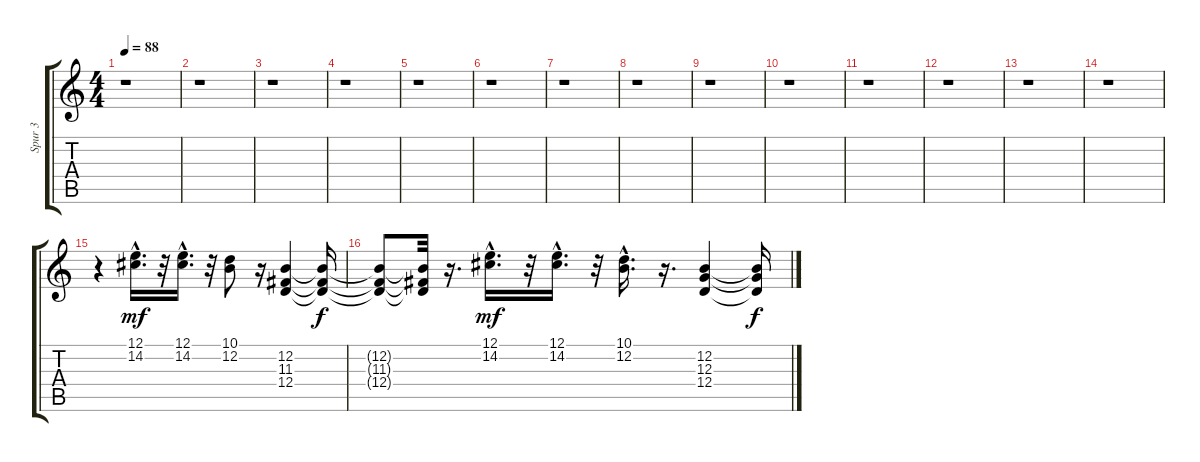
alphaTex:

\track ("Spur 3" "Spur 3") {instrument brasssection}
\staff {score tabs}
\tuning (E4 B3 G3 D3 A2 E2) {hide}
\ts (4 4)
\tempo 88
\clef g2
\ks c
r.1{dy f} |
r.1 |
r.1 |
r.1 |
r.1 |
r.1 |
r.1 |
r.1 |
r.1 |
r.1 |
r.1 |
r.1 |
r.1 |
r.1 |
r.4 (12.1{hac} 14.2{hac}).16{d dy mf} r.32 (12.1{hac} 14.2{hac}).16{d} r.32 (10.1 12.2).8 r.16 (12.2 11.3 12.4).4 (12.2{t} 11.3{t} 12.4{t}).16{dy f} |
(12.2{t} 11.3{t} 12.4{t}).8 (12.2{t} 11.3{t} 12.4{t}).32 r.16{d} (12.1{hac} 14.2{hac}).16{d dy mf} r.32 (12.1{hac} 14.2{hac}).16{d} r.32 (10.1{hac} 12.2{hac}).16{d} r.16{d} (12.2 12.3 12.4).4 (12.2{t} 12.3{t} 12.4{t}).16{dy f}
